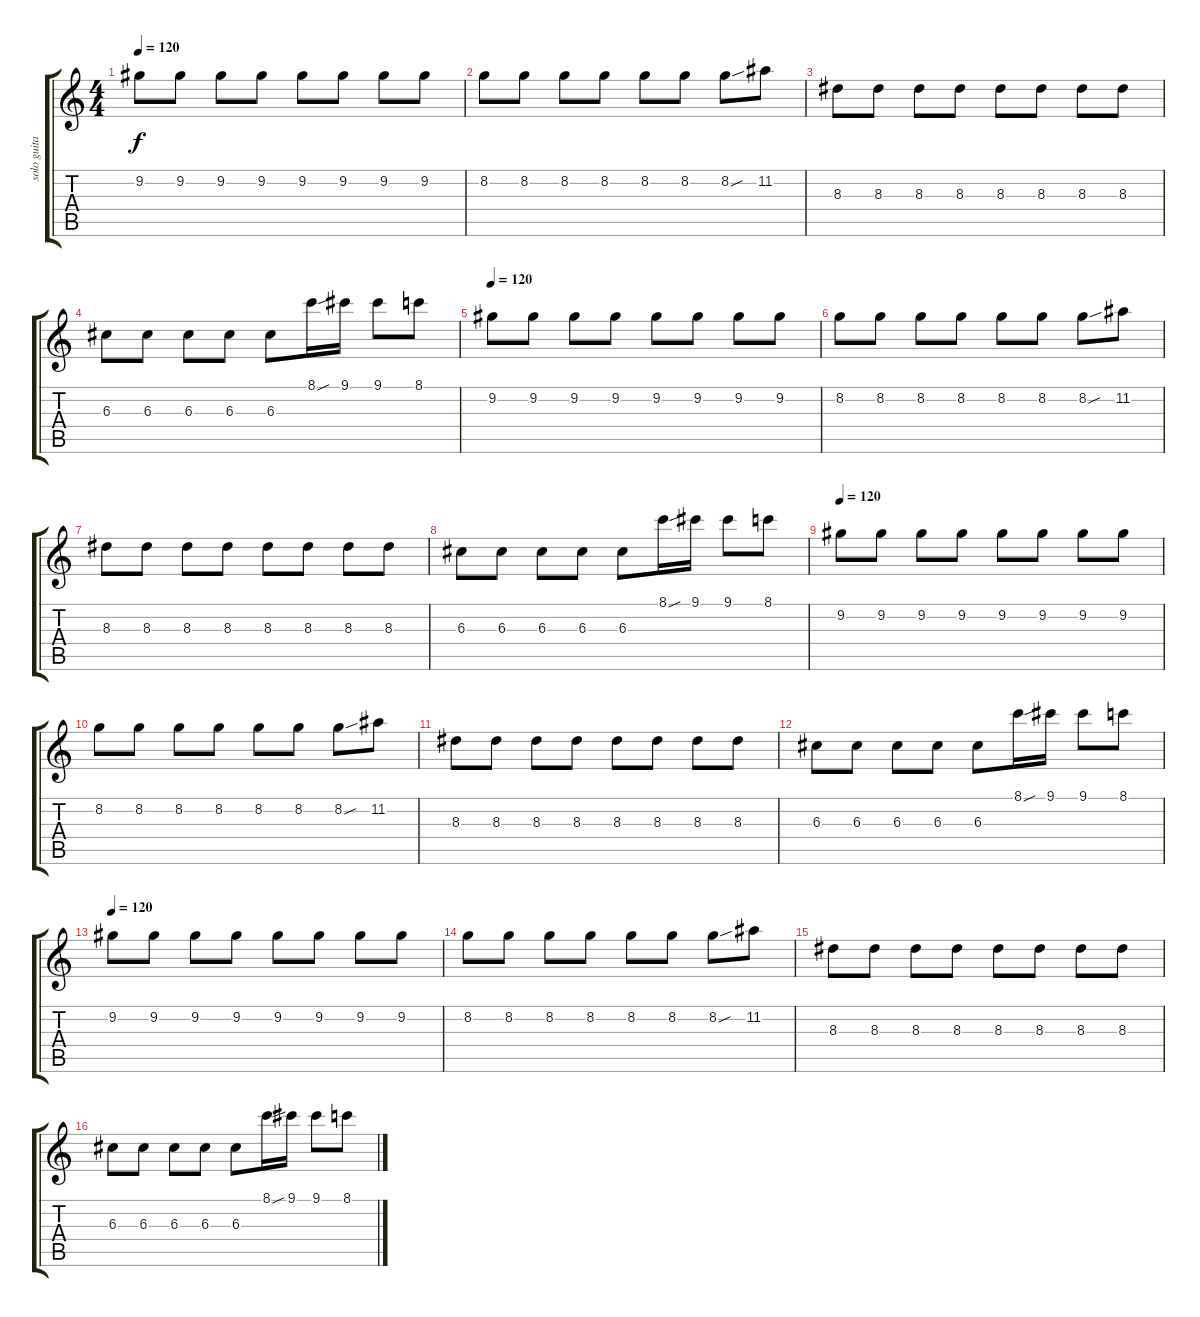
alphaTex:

\track ("solo guitar" "solo guita") {instrument distortionguitar}
\staff {score tabs}
\tuning (E4 B3 G3 D3 A2 E2) {hide}
\ts (4 4)
\tempo 120
\clef g2
\ks c
9.2.8{dy f} 9.2.8 9.2.8 9.2.8 9.2.8 9.2.8 9.2.8 9.2.8 |
8.2.8 8.2.8 8.2.8 8.2.8 8.2.8 8.2.8 8.2{sou}.8 11.2.8 |
8.3.8 8.3.8 8.3.8 8.3.8 8.3.8 8.3.8 8.3.8 8.3.8 |
6.3.8 6.3.8 6.3.8 6.3.8 6.3.8 8.1{sou}.16 9.1.16 9.1.8 8.1.8 |
\tempo 120
9.2.8 9.2.8 9.2.8 9.2.8 9.2.8 9.2.8 9.2.8 9.2.8 |
8.2.8 8.2.8 8.2.8 8.2.8 8.2.8 8.2.8 8.2{sou}.8 11.2.8 |
8.3.8 8.3.8 8.3.8 8.3.8 8.3.8 8.3.8 8.3.8 8.3.8 |
6.3.8 6.3.8 6.3.8 6.3.8 6.3.8 8.1{sou}.16 9.1.16 9.1.8 8.1.8 |
\tempo 120
9.2.8 9.2.8 9.2.8 9.2.8 9.2.8 9.2.8 9.2.8 9.2.8 |
8.2.8 8.2.8 8.2.8 8.2.8 8.2.8 8.2.8 8.2{sou}.8 11.2.8 |
8.3.8 8.3.8 8.3.8 8.3.8 8.3.8 8.3.8 8.3.8 8.3.8 |
6.3.8 6.3.8 6.3.8 6.3.8 6.3.8 8.1{sou}.16 9.1.16 9.1.8 8.1.8 |
\tempo 120
9.2.8 9.2.8 9.2.8 9.2.8 9.2.8 9.2.8 9.2.8 9.2.8 |
8.2.8 8.2.8 8.2.8 8.2.8 8.2.8 8.2.8 8.2{sou}.8 11.2.8 |
8.3.8 8.3.8 8.3.8 8.3.8 8.3.8 8.3.8 8.3.8 8.3.8 |
6.3.8 6.3.8 6.3.8 6.3.8 6.3.8 8.1{sou}.16 9.1.16 9.1.8 8.1.8
